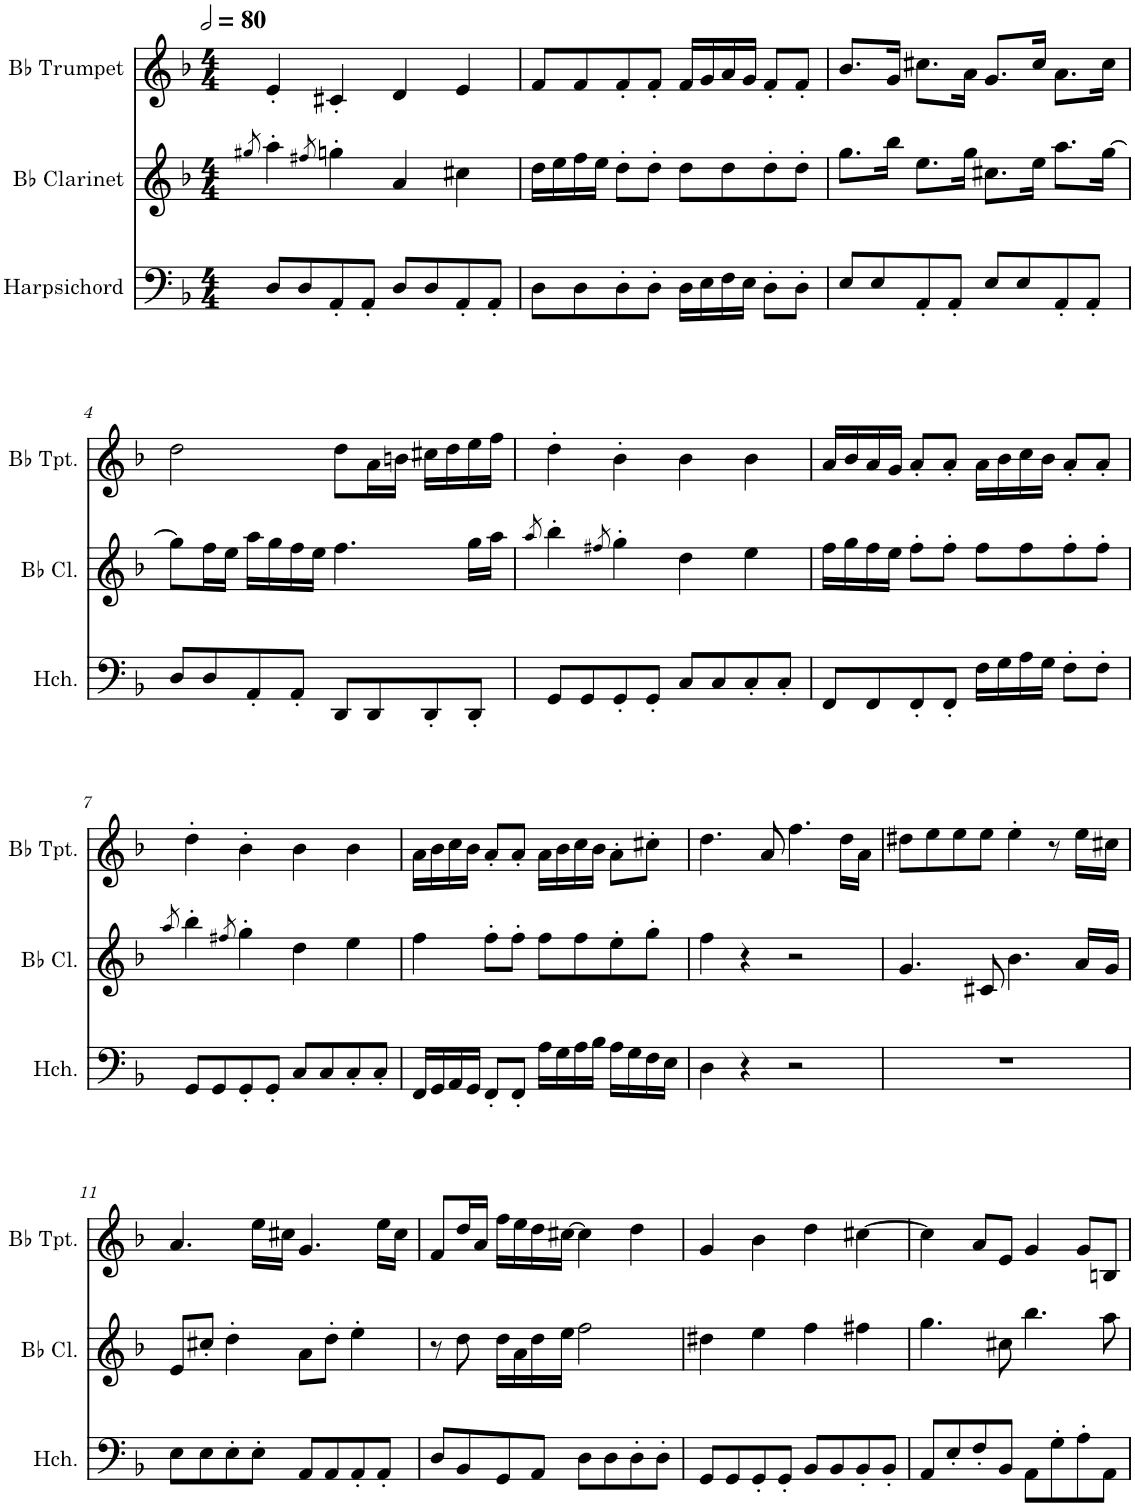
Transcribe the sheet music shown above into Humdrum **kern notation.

**kern	**kern	**kern
*part3	*part2	*part1
*staff3	*staff2	*staff1
*I"Harpsichord	*I"Bb Clarinet	*I"Bb Trumpet
*I'Hch.	*I'Bb Cl.	*I'Bb Tpt.
*clefF4	*clefG2	*clefG2
*	*ITrd1c2	*ITrd1c2
*k[b-]	*k[b-]	*k[b-]
*M4/4	*M4/4	*M4/4
*MM160	*MM160	*MM160
=1	=1	=1
.	8qgg#X/	.
8D/L	4aa'\	4e'/
8D/	.	.
.	8qff#X/	.
8AA'/	4ggn'\	4c#X'/
8AA'/J	.	.
8D/L	4a/	4d/
8D/	.	.
8AA'/	4cc#X\	4e/
8AA'/J	.	.
=2	=2	=2
8D\L	16dd\LL	8f/L
.	16ee\	.
8D\	16ff\	8f/
.	16ee\JJ	.
8D'\	8dd'\L	8f'/
8D'\J	8dd'\J	8f'/J
16D\LL	8dd\L	16f/LL
16E\	.	16g/
16F\	8dd\	16a/
16E\JJ	.	16g/JJ
8D'\L	8dd'\	8f'/L
8D'\J	8dd'\J	8f'/J
=3	=3	=3
8E/L	8.gg\L	8.b-/L
8E/	.	.
.	16bb-\Jk	16g/Jk
8AA'/	8.ee\L	8.cc#X\L
8AA'/J	.	.
.	16gg\Jk	16a\Jk
8E/L	8.cc#X\L	8.g/L
8E/	.	.
.	16ee\Jk	16cc#/Jk
8AA'/	8.aa\L	8.a\L
8AA'/J	.	.
.	[16gg\Jk	16cc#\Jk
!!LO:LB:g=z
=4	=4	=4
8D/L	8gg\L]	2dd\
8D/	16ff\L	.
.	16ee\JJ	.
8AA'/	16aa\LL	.
.	16gg\	.
8AA'/J	16ff\	.
.	16ee\JJ	.
8DD/L	4.ff\	8dd\L
8DD/	.	16a\L
.	.	16bn\JJ
8DD'/	.	16cc#X\LL
.	.	16dd\
8DD'/J	16gg\LL	16ee\
.	16aa\JJ	16ff\JJ
=5	=5	=5
.	8qaa/	.
8GG/L	4bb-'\	4dd'\
8GG/	.	.
.	8qff#X/	.
8GG'/	4gg'\	4b-'\
8GG'/J	.	.
8C/L	4dd\	4b-\
8C/	.	.
8C'/	4ee\	4b-\
8C'/J	.	.
=6	=6	=6
8FF/L	16ff\LL	16a/LL
.	16gg\	16b-/
8FF/	16ff\	16a/
.	16ee\JJ	16g/JJ
8FF'/	8ff'\L	8a'/L
8FF'/J	8ff'\J	8a'/J
16F\LL	8ff\L	16a\LL
16G\	.	16b-\
16A\	8ff\	16cc\
16G\JJ	.	16b-\JJ
8F'\L	8ff'\	8a'/L
8F'\J	8ff'\J	8a'/J
!!LO:LB:g=z
=7	=7	=7
.	8qaa/	.
8GG/L	4bb-'\	4dd'\
8GG/	.	.
.	8qff#X/	.
8GG'/	4gg'\	4b-'\
8GG'/J	.	.
8C/L	4dd\	4b-\
8C/	.	.
8C'/	4ee\	4b-\
8C'/J	.	.
=8	=8	=8
16FF/LL	4ff\	16a\LL
16GG/	.	16b-\
16AA/	.	16cc\
16GG/JJ	.	16b-\JJ
8FF'/L	8ff'\L	8a'/L
8FF'/J	8ff'\J	8a'/J
16A\LL	8ff\L	16a\LL
16G\	.	16b-\
16A\	8ff\	16cc\
16B-\JJ	.	16b-\JJ
16A\LL	8ee'\	8a'\L
16G\	.	.
16F\	8gg'\J	8cc#X'\J
16E\JJ	.	.
=9	=9	=9
4D\	4ff\	4.dd\
4r	4r	.
.	.	8a/
2r	2r	4.ff\
.	.	16dd\LL
.	.	16a\JJ
=10	=10	=10
1r	4.g/	8dd#X\L
.	.	8ee\
.	.	8ee\
.	8c#X/	8ee\J
.	4.b-\	4ee'\
.	.	8r
.	16a/LL	16ee\LL
.	16g/JJ	16cc#X\JJ
!!LO:LB:g=z
=11	=11	=11
8E\L	8e/L	4.a/
8E\	8cc#X'/J	.
8E'\	4dd'\	.
8E'\J	.	16ee\LL
.	.	16cc#X\JJ
8AA/L	8a\L	4.g/
8AA/	8dd'\J	.
8AA'/	4ee'\	.
8AA'/J	.	16ee\LL
.	.	16cc#\JJ
=12	=12	=12
8D/L	8r	8f/L
8BB-/	8dd\	16dd/L
.	.	16a/JJ
8GG/	16dd\LL	16ff\LL
.	16a\	16ee\
8AA/J	16dd\	16dd\
.	16ee\JJ	[16cc#X\JJ
8D\L	2ff\	4cc#\]
8D\	.	.
8D'\	.	4dd\
8D'\J	.	.
=13	=13	=13
8GG/L	4dd#X\	4g/
8GG/	.	.
8GG'/	4ee\	4b-\
8GG'/J	.	.
8BB-/L	4ff\	4dd\
8BB-/	.	.
8BB-'/	4ff#X\	[4cc#X\
8BB-'/J	.	.
=14	=14	=14
8AA/L	4.gg\	4cc#\]
8E'/	.	.
8F'/	.	8a/L
8BB-/J	8cc#X\	8e/J
8AA\L	4.bb-\	4g/
8G'\	.	.
8A'\	.	8g/L
8AA\J	8aa\	8Bn/J
=	=	=
*-	*-	*-
